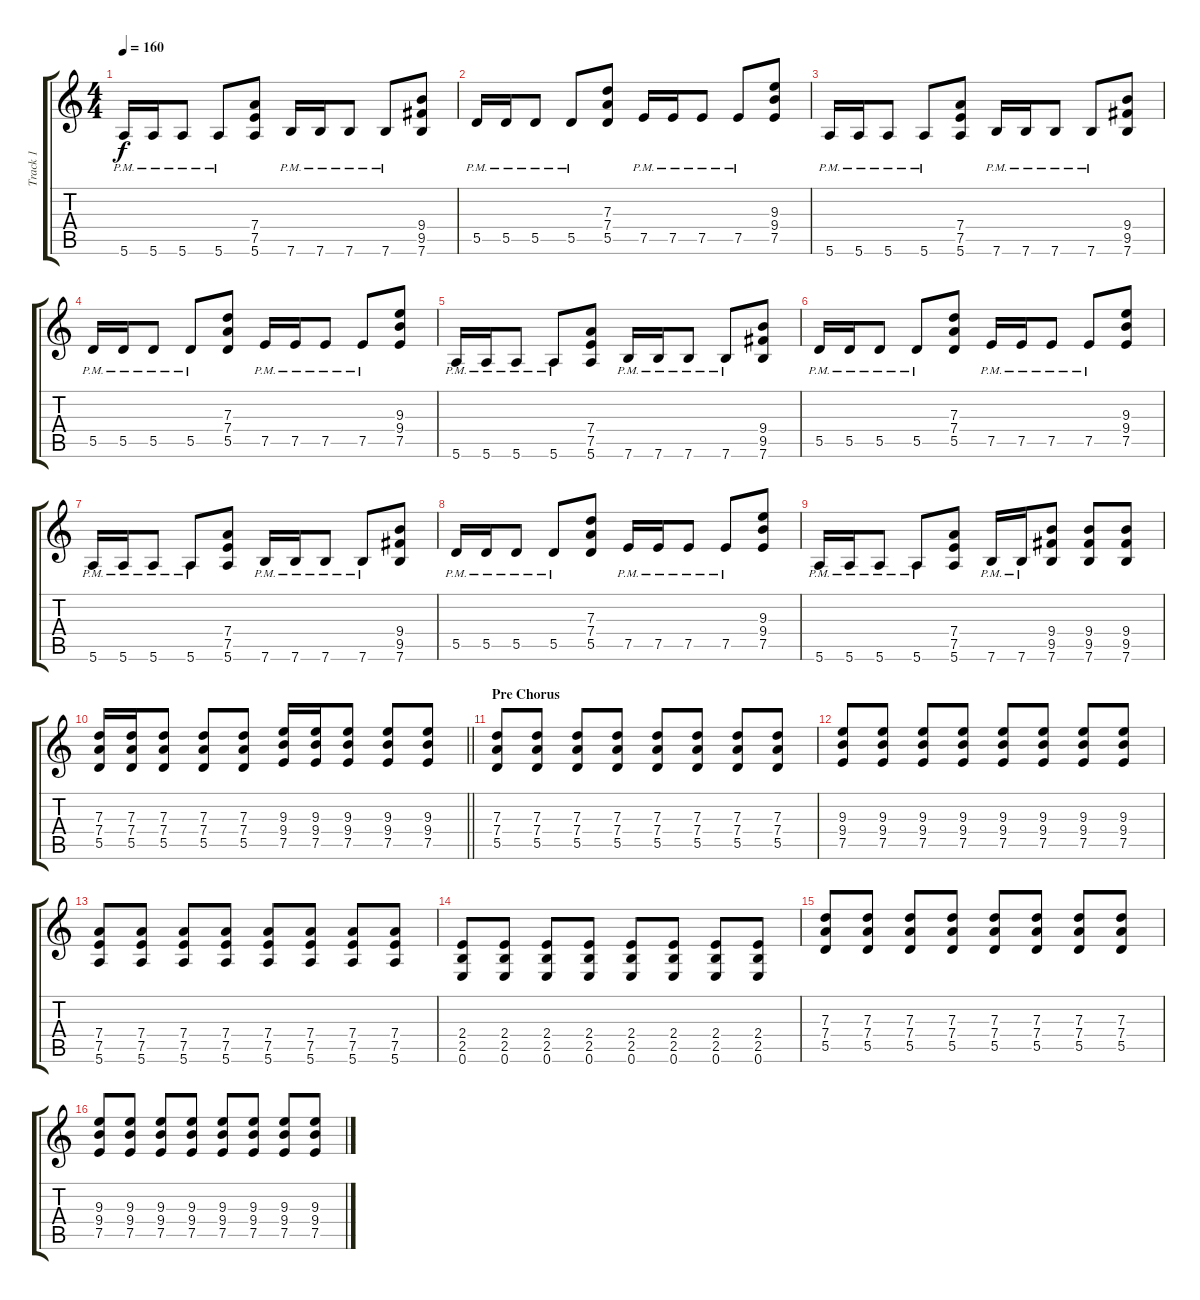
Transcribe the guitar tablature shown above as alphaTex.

\track ("Track 1" "Track 1") {instrument distortionguitar}
\staff {score tabs}
\tuning (E4 B3 G3 D3 A2 E2) {hide}
\ts (4 4)
\tempo 160
\clef g2
\ks c
5.6{pm}.16{dy f} 5.6{pm}.16 5.6{pm}.8 5.6{pm}.8 (7.4 7.5 5.6).8 7.6{pm}.16 7.6{pm}.16 7.6{pm}.8 7.6{pm}.8 (9.4 9.5 7.6).8 |
5.5{pm}.16 5.5{pm}.16 5.5{pm}.8 5.5{pm}.8 (7.3 7.4 5.5).8 7.5{pm}.16 7.5{pm}.16 7.5{pm}.8 7.5{pm}.8 (9.3 9.4 7.5).8 |
5.6{pm}.16 5.6{pm}.16 5.6{pm}.8 5.6{pm}.8 (7.4 7.5 5.6).8 7.6{pm}.16 7.6{pm}.16 7.6{pm}.8 7.6{pm}.8 (9.4 9.5 7.6).8 |
5.5{pm}.16 5.5{pm}.16 5.5{pm}.8 5.5{pm}.8 (7.3 7.4 5.5).8 7.5{pm}.16 7.5{pm}.16 7.5{pm}.8 7.5{pm}.8 (9.3 9.4 7.5).8 |
5.6{pm}.16 5.6{pm}.16 5.6{pm}.8 5.6{pm}.8 (7.4 7.5 5.6).8 7.6{pm}.16 7.6{pm}.16 7.6{pm}.8 7.6{pm}.8 (9.4 9.5 7.6).8 |
5.5{pm}.16 5.5{pm}.16 5.5{pm}.8 5.5{pm}.8 (7.3 7.4 5.5).8 7.5{pm}.16 7.5{pm}.16 7.5{pm}.8 7.5{pm}.8 (9.3 9.4 7.5).8 |
5.6{pm}.16 5.6{pm}.16 5.6{pm}.8 5.6{pm}.8 (7.4 7.5 5.6).8 7.6{pm}.16 7.6{pm}.16 7.6{pm}.8 7.6{pm}.8 (9.4 9.5 7.6).8 |
5.5{pm}.16 5.5{pm}.16 5.5{pm}.8 5.5{pm}.8 (7.3 7.4 5.5).8 7.5{pm}.16 7.5{pm}.16 7.5{pm}.8 7.5{pm}.8 (9.3 9.4 7.5).8 |
5.6{pm}.16 5.6{pm}.16 5.6{pm}.8 5.6{pm}.8 (7.4 7.5 5.6).8 7.6{pm}.16 7.6{pm}.16 (9.4 9.5 7.6).8 (9.4 9.5 7.6).8 (9.4 9.5 7.6).8 |
\barLineRight lightlight
(7.3 7.4 5.5).16 (7.3 7.4 5.5).16 (7.3 7.4 5.5).8 (7.3 7.4 5.5).8 (7.3 7.4 5.5).8 (9.3 9.4 7.5).16 (9.3 9.4 7.5).16 (9.3 9.4 7.5).8 (9.3 9.4 7.5).8 (9.3 9.4 7.5).8 |
\section ("" "Pre Chorus")
(7.3 7.4 5.5).8 (7.3 7.4 5.5).8 (7.3 7.4 5.5).8 (7.3 7.4 5.5).8 (7.3 7.4 5.5).8 (7.3 7.4 5.5).8 (7.3 7.4 5.5).8 (7.3 7.4 5.5).8 |
(9.3 9.4 7.5).8 (9.3 9.4 7.5).8 (9.3 9.4 7.5).8 (9.3 9.4 7.5).8 (9.3 9.4 7.5).8 (9.3 9.4 7.5).8 (9.3 9.4 7.5).8 (9.3 9.4 7.5).8 |
(7.4 7.5 5.6).8 (7.4 7.5 5.6).8 (7.4 7.5 5.6).8 (7.4 7.5 5.6).8 (7.4 7.5 5.6).8 (7.4 7.5 5.6).8 (7.4 7.5 5.6).8 (7.4 7.5 5.6).8 |
(2.4 2.5 0.6).8 (2.4 2.5 0.6).8 (2.4 2.5 0.6).8 (2.4 2.5 0.6).8 (2.4 2.5 0.6).8 (2.4 2.5 0.6).8 (2.4 2.5 0.6).8 (2.4 2.5 0.6).8 |
(7.3 7.4 5.5).8 (7.3 7.4 5.5).8 (7.3 7.4 5.5).8 (7.3 7.4 5.5).8 (7.3 7.4 5.5).8 (7.3 7.4 5.5).8 (7.3 7.4 5.5).8 (7.3 7.4 5.5).8 |
(9.3 9.4 7.5).8 (9.3 9.4 7.5).8 (9.3 9.4 7.5).8 (9.3 9.4 7.5).8 (9.3 9.4 7.5).8 (9.3 9.4 7.5).8 (9.3 9.4 7.5).8 (9.3 9.4 7.5).8
